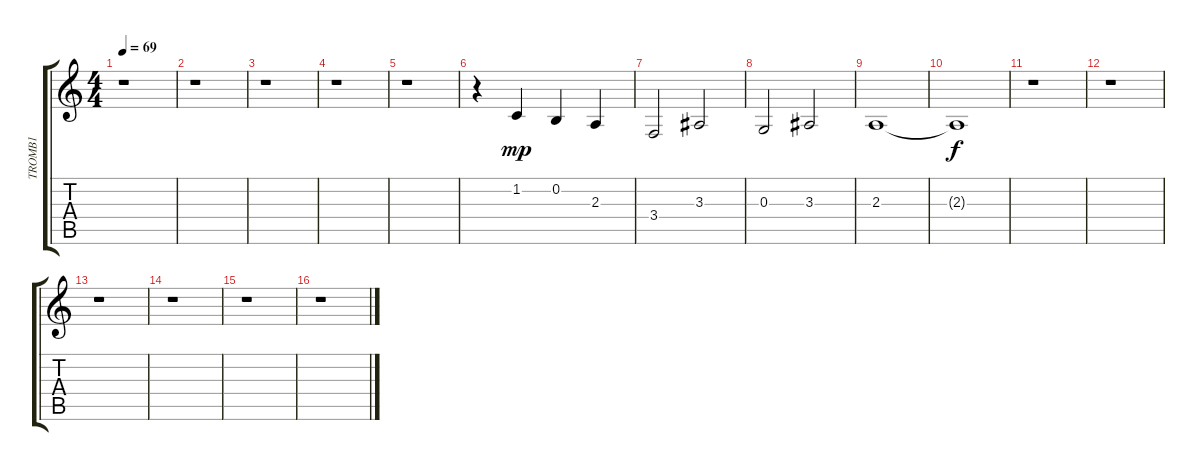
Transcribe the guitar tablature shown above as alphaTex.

\track ("TROMB1" "TROMB1") {instrument trombone}
\staff {score tabs}
\tuning (E4 B3 G3 D3 A2 E2) {hide}
\ts (4 4)
\tempo 69
\clef g2
\ks c
r.1{dy mp instrument trombone} |
r.1 |
r.1 |
r.1 |
r.1 |
r.4 1.2.4 0.2.4 2.3.4 |
3.4.2 3.3.2 |
0.3.2 3.3.2 |
2.3.1 |
2.3{t}.1{dy f} |
r.1 |
r.1 |
r.1 |
r.1 |
r.1 |
r.1
